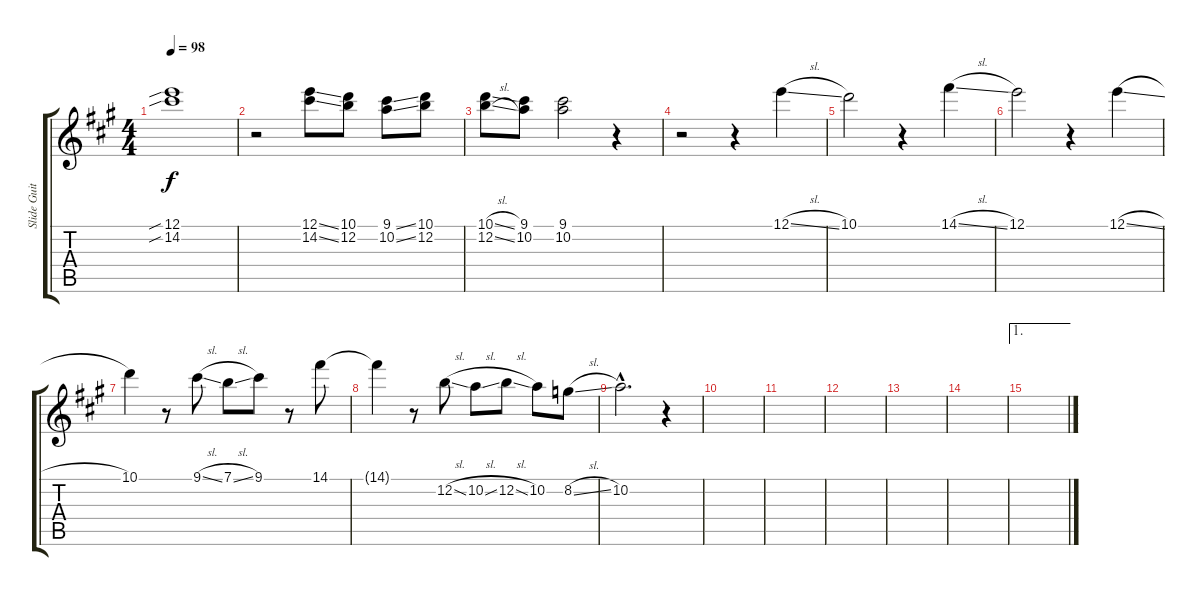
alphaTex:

\track ("Slide Guitar" "Slide Guit") {instrument electricguitarjazz}
\staff {score tabs}
\tuning (E4 B3 G3 D3 A2 E2) {hide}
\ts (4 4)
\tempo 98
\clef g2
\ks a
(12.1{sib} 14.2{sib}).1{dy f} |
r.2 (12.1{ss} 14.2{ss}).8 (10.1 12.2).8 (9.1{ss} 10.2{ss}).8 (10.1 12.2).8 |
(10.1{sl} 12.2{sl}).8 (9.1 10.2).8 (9.1 10.2).2 r.4 |
r.2 r.4 12.1{sl}.4 |
10.1.2 r.4 14.1{sl}.4 |
12.1.2 r.4 12.1{sl}.4 |
10.1.4 r.8 9.1{sl}.8 7.1{sl}.8 9.1.8 r.8 14.1.8 |
14.1{t}.4 r.8 12.2{sl}.8 10.2{sl}.8 12.2{sl}.8 10.2.8 8.2{sl}.8 |
10.2{hac}.2{d} r.4 |
|
|
|
|
|
\ae 1
